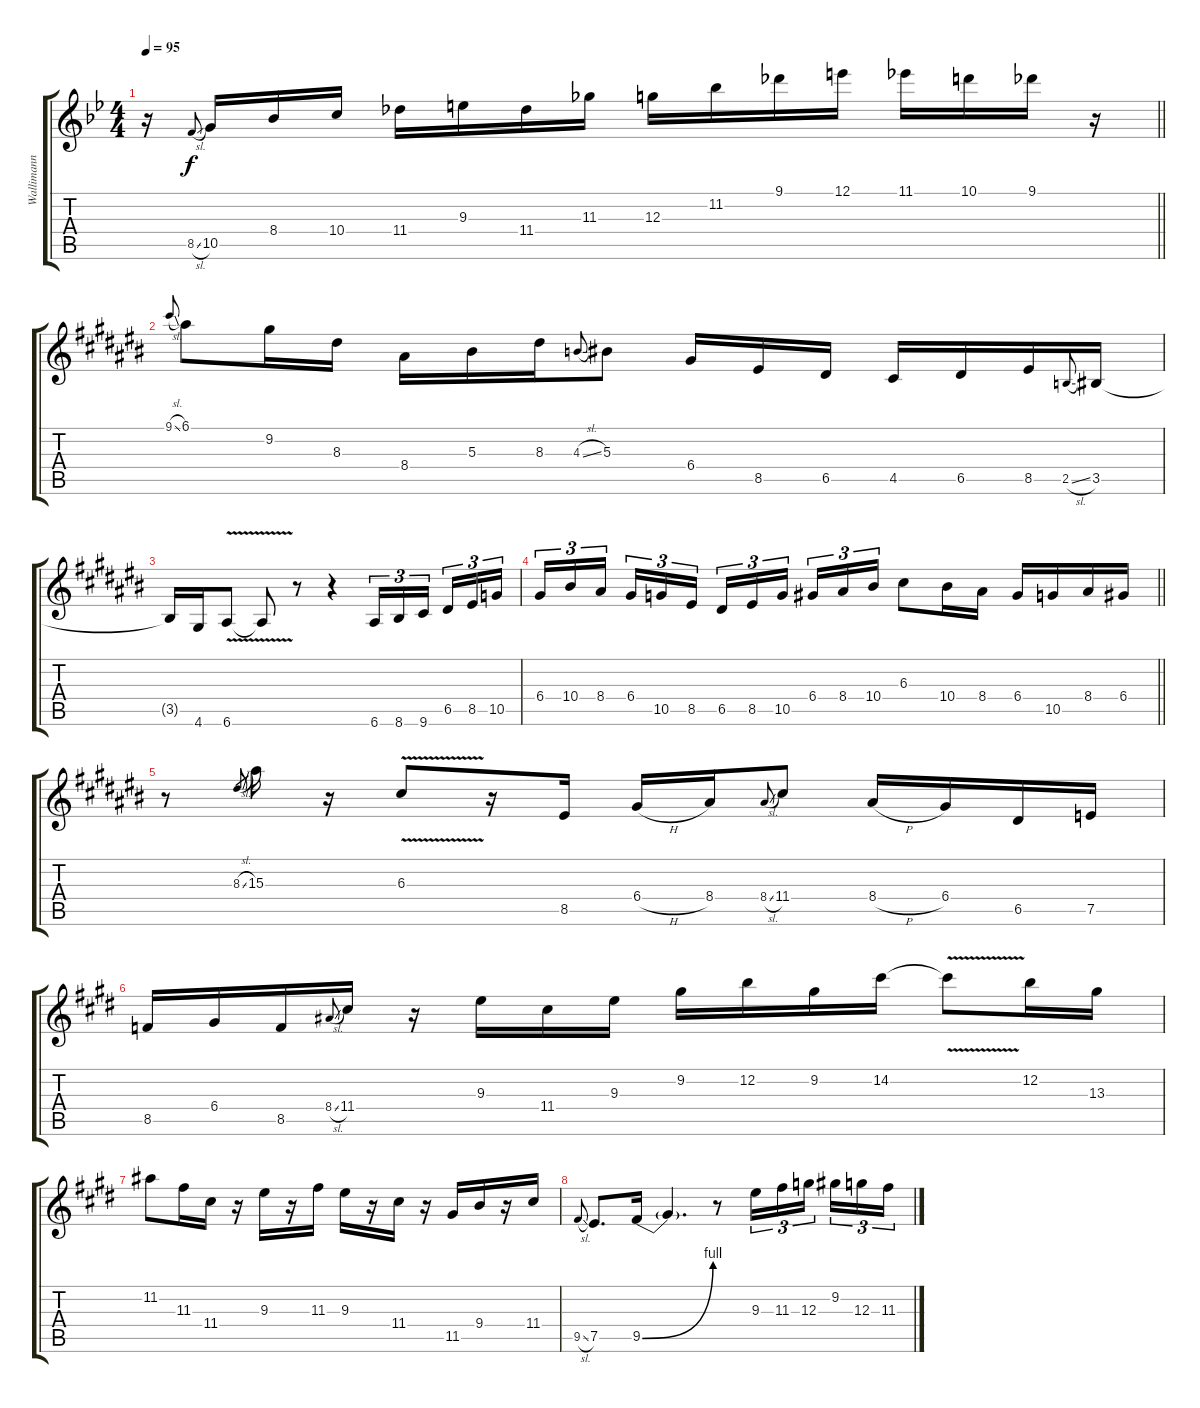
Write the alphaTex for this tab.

\track ("Wallimann" "Wallimann") {instrument distortionguitar}
\staff {score tabs}
\tuning (E4 B3 G3 D3 A2 E2) {hide}
\ts (4 4)
\tempo 95
\clef g2
\barLineRight lightlight
\ks gminor
r.16{dy f} 8.5{sl}.8{gr onbeat} 10.5.16 8.4.16 10.4.16 11.4.16 9.3.16 11.4.16 11.3.16 12.3.16 11.2.16 9.1.16 12.1.16 11.1.16 10.1.16 9.1.16 r.16 |
\ks a#minor
9.1{sl}.8{gr onbeat} 6.1.8 9.2.16 8.3.16 8.4.16 5.3.16 8.3.16 4.3{sl}.8{gr onbeat} 5.3.8 6.4.16 8.5.16 6.5.16 4.5.16 6.5.16 8.5.16 2.5{sl}.8{gr onbeat} 3.5.16 |
3.5{t}.16 4.6.16 6.6{v}.8 6.6{t}.8 r.8 r.4 6.6.16{tu (3 2)} 8.6.16{tu (3 2)} 9.6.16{tu (3 2) beam splitsecondary} 6.5.16{tu (3 2)} 8.5.16{tu (3 2)} 10.5.16{tu (3 2)} |
\barLineRight lightlight
6.4.16{tu (3 2)} 10.4.16{tu (3 2)} 8.4.16{tu (3 2) beam splitsecondary} 6.4.16{tu (3 2)} 10.5.16{tu (3 2)} 8.5.16{tu (3 2)} 6.5.16{tu (3 2)} 8.5.16{tu (3 2)} 10.5.16{tu (3 2) beam splitsecondary} 6.4.16{tu (3 2)} 8.4.16{tu (3 2)} 10.4.16{tu (3 2)} 6.3.8 10.4.16 8.4.16 6.4.16 10.5.16 8.4.16 6.4.16 |
r.8 8.3{sl}.8{gr} 15.3.16 r.16 6.3{v}.8 r.16 8.5.16 6.4{h}.16 8.4.16 8.4{sl}.8{gr onbeat} 11.4.8 8.4{h}.16 6.4.16 6.5.16 7.5.16 |
\ks c#minor
8.5.16 6.4.16 8.5.16 8.4{sl}.8{gr onbeat} 11.4.16 r.16 9.3.16 11.4.16 9.3.16 9.2.16 12.2.16 9.2.16 14.2.16 14.2{v t}.8 12.2.16 13.3.16 |
11.2.8 11.3.16 11.4.16 r.16 9.3.16 r.16 11.3.16 9.3.16 r.16 11.4.16 r.16 11.5.16 9.4.16 r.16 11.4.16 |
9.5{sl}.8{gr onbeat} 7.5.8{d} 9.5{be (bend 0 0 60 4)}.16 9.5{t}.4{d} r.8 9.3.16{tu (3 2)} 11.3.16{tu (3 2)} 12.3.16{tu (3 2) beam splitsecondary} 9.2.16{tu (3 2)} 12.3.16{tu (3 2)} 11.3.16{tu (3 2)}
